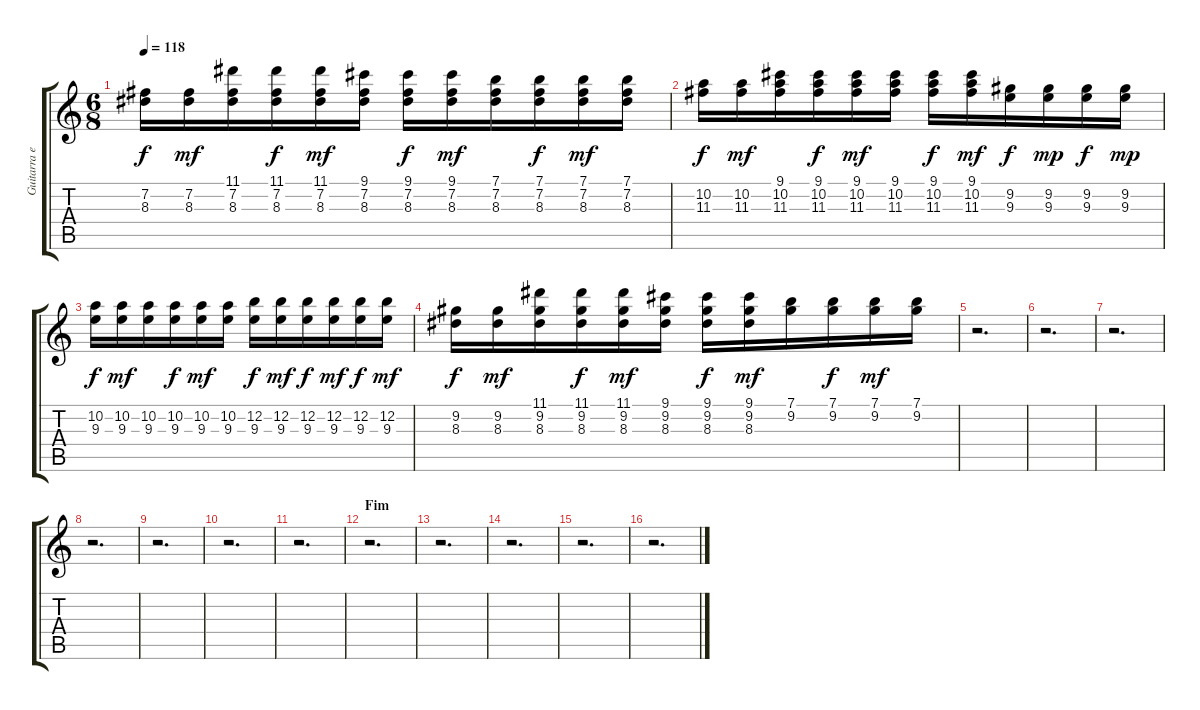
\track ("Guitarra extra/pianinho" "Guitarra e") {instrument acousticguitarnylon}
\staff {score tabs}
\tuning (E4 B3 G3 D3 A2 E2) {hide}
\ts (6 8)
\tempo 118
\clef g2
\ks c
(7.2 8.3).16{dy f} (7.2 8.3).16{dy mf} (11.1 7.2 8.3).16 (11.1 7.2 8.3).16{dy f} (11.1 7.2 8.3).16{dy mf} (9.1 7.2 8.3).16 (9.1 7.2 8.3).16{dy f} (9.1 7.2 8.3).16{dy mf} (7.1 7.2 8.3).16 (7.1 7.2 8.3).16{dy f} (7.1 7.2 8.3).16{dy mf} (7.1 7.2 8.3).16 |
(10.2 11.3).16{dy f} (10.2 11.3).16{dy mf} (9.1 10.2 11.3).16 (9.1 10.2 11.3).16{dy f} (9.1 10.2 11.3).16{dy mf} (9.1 10.2 11.3).16 (9.1 10.2 11.3).16{dy f} (9.1 10.2 11.3).16{dy mf} (9.2 9.3).16{dy f} (9.2 9.3).16{dy mp} (9.2 9.3).16{dy f} (9.2 9.3).16{dy mp} |
(10.2 9.3).16{dy f} (10.2 9.3).16{dy mf} (10.2 9.3).16 (10.2 9.3).16{dy f} (10.2 9.3).16{dy mf} (10.2 9.3).16 (12.2 9.3).16{dy f} (12.2 9.3).16{dy mf} (12.2 9.3).16{dy f} (12.2 9.3).16{dy mf} (12.2 9.3).16{dy f} (12.2 9.3).16{dy mf} |
(9.2 8.3).16{dy f} (9.2 8.3).16{dy mf} (11.1 9.2 8.3).16 (11.1 9.2 8.3).16{dy f} (11.1 9.2 8.3).16{dy mf} (9.1 9.2 8.3).16 (9.1 9.2 8.3).16{dy f} (9.1 9.2 8.3).16{dy mf} (7.1 9.2).16 (7.1 9.2).16{dy f} (7.1 9.2).16{dy mf} (7.1 9.2).16 |
r.2{d} |
r.2{d} |
r.2{d} |
r.2{d} |
r.2{d} |
r.2{d} |
r.2{d} |
\section ("" "Fim")
r.2{d} |
r.2{d} |
r.2{d} |
r.2{d} |
r.2{d}
